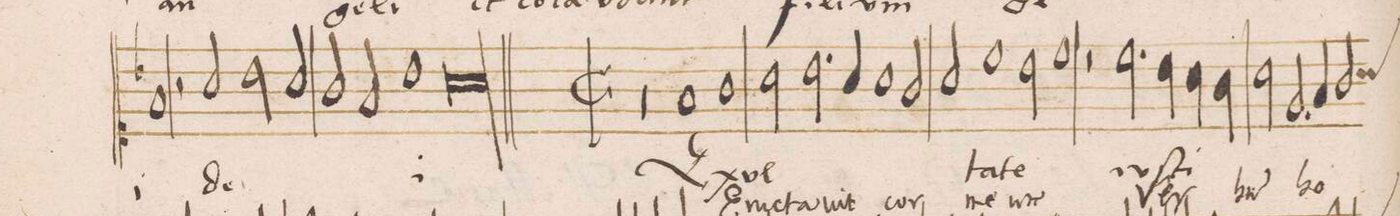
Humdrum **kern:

**kern	**text	**text
*I"CANTUS	*	*
*clefC1	*	*
*k[]	*	*
*met(C|)	*	*
*M2/1	*	*
1f	-i	.
=51-	=51-	=51-
2r	.	.
2a/	de-	.
2b\	.	.
2a/	.	.
=52-	=52-	=52-
2g/	.	.
2f/	.	.
1b	-i	.
=53-	=53-	=53-
0a	.	.
=54||-	=54||-	=54||-
*k[b-]	*	*
*M2/1	*	*
*met(C|)	*	*
0r	.	.
=55-	=55-	=55-
1f	E-	E-
1g	-xul-	-ru-
=56-	=56-	=56-
2a\	.	-cta-
2.b-\	.	-vit
4a/	.	.
1a\	.	cor
=57-	=57-	=57-
2g/	.	.
2a/	.	.
1cc\	-ta-	me-
=58-	=58-	=58-
2b-\	-te	-um
1cc	.	.
=59-	=59-	=59-
2r	.	.
2.cc\	iu-	Ver-
4b-\	ſti	.
4a\	.	.
4g\	.	-bu(m)
=60-	=60-	=60-
2a\	.	bo-
2.e/	.	.
4f/	.	.
*custos:a	*	*
2g/	.	.
=61-	=61-	=61-
*-	*-	*-
